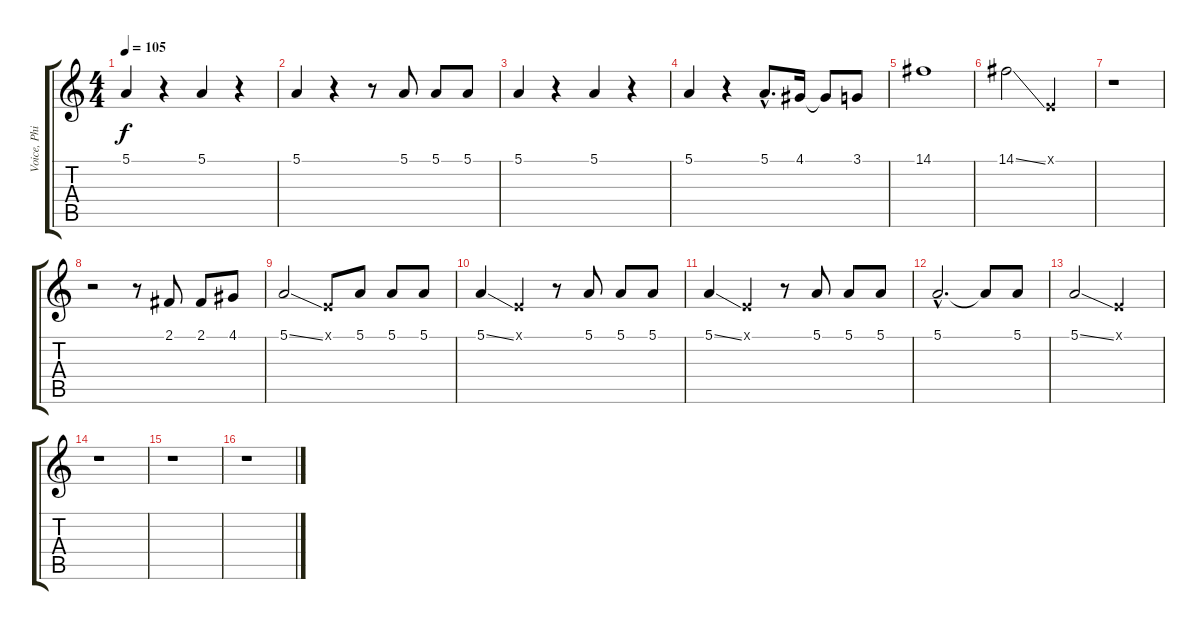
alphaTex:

\track ("Voice, Phill" "Voice, Phi") {instrument lead2sawtooth}
\staff {score tabs}
\tuning (E4 B3 G3 D3 A2 E2) {hide}
\ts (4 4)
\tempo 105
\clef g2
\ks c
5.1.4{dy f} r.4 5.1.4 r.4 |
5.1.4 r.4 r.8 5.1.8 5.1.8 5.1.8 |
5.1.4 r.4 5.1.4 r.4 |
5.1.4 r.4 5.1{hac}.8{d} 4.1.16 4.1{t}.8 3.1.8 |
14.1.1 |
14.1{ss}.2 0.1{x}.2 |
r.1 |
r.2 r.8 2.1.8 2.1.8 4.1.8 |
5.1{ss}.2 0.1{x}.8 5.1.8 5.1.8 5.1.8 |
5.1{ss}.4 0.1{x}.4 r.8 5.1.8 5.1.8 5.1.8 |
5.1{ss}.4 0.1{x}.4 r.8 5.1.8 5.1.8 5.1.8 |
5.1{hac}.2{d} 5.1{t}.8 5.1.8 |
5.1{ss}.2 0.1{x}.2 |
r.1 |
r.1 |
r.1
